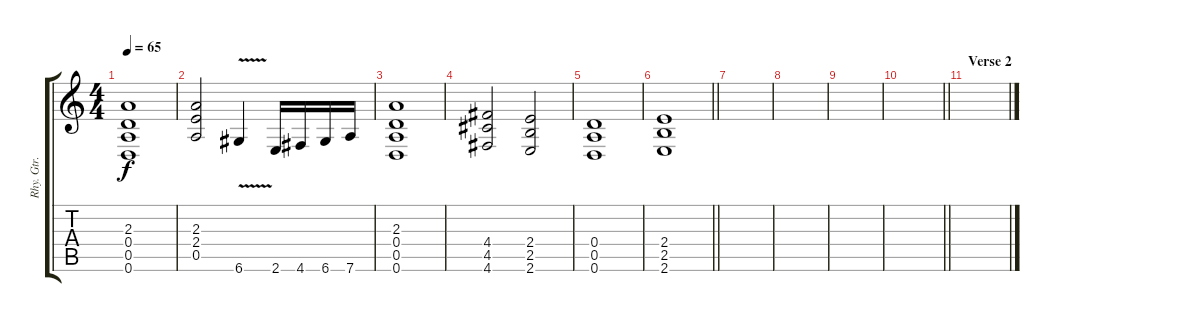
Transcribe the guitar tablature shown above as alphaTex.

\track ("Rhy. Gtr. 2" "Rhy. Gtr. ") {instrument distortionguitar}
\staff {score tabs}
\tuning (E4 B3 G3 D3 A2 D2) {hide}
\ts (4 4)
\tempo 65
\clef g2
\ks c
(2.3 0.4 0.5 0.6).1{dy f} |
(2.3 2.4 0.5).2 6.6{v}.4 2.6.16 4.6.16 6.6.16 7.6.16 |
(2.3 0.4 0.5 0.6).1 |
(4.4 4.5 4.6).2 (2.4 2.5 2.6).2 |
(0.4 0.5 0.6).1 |
\barLineRight lightlight
(2.4 2.5 2.6).1 |
\section ("" "")
|
|
|
\barLineRight lightlight
|
\section ("" "Verse 2")
